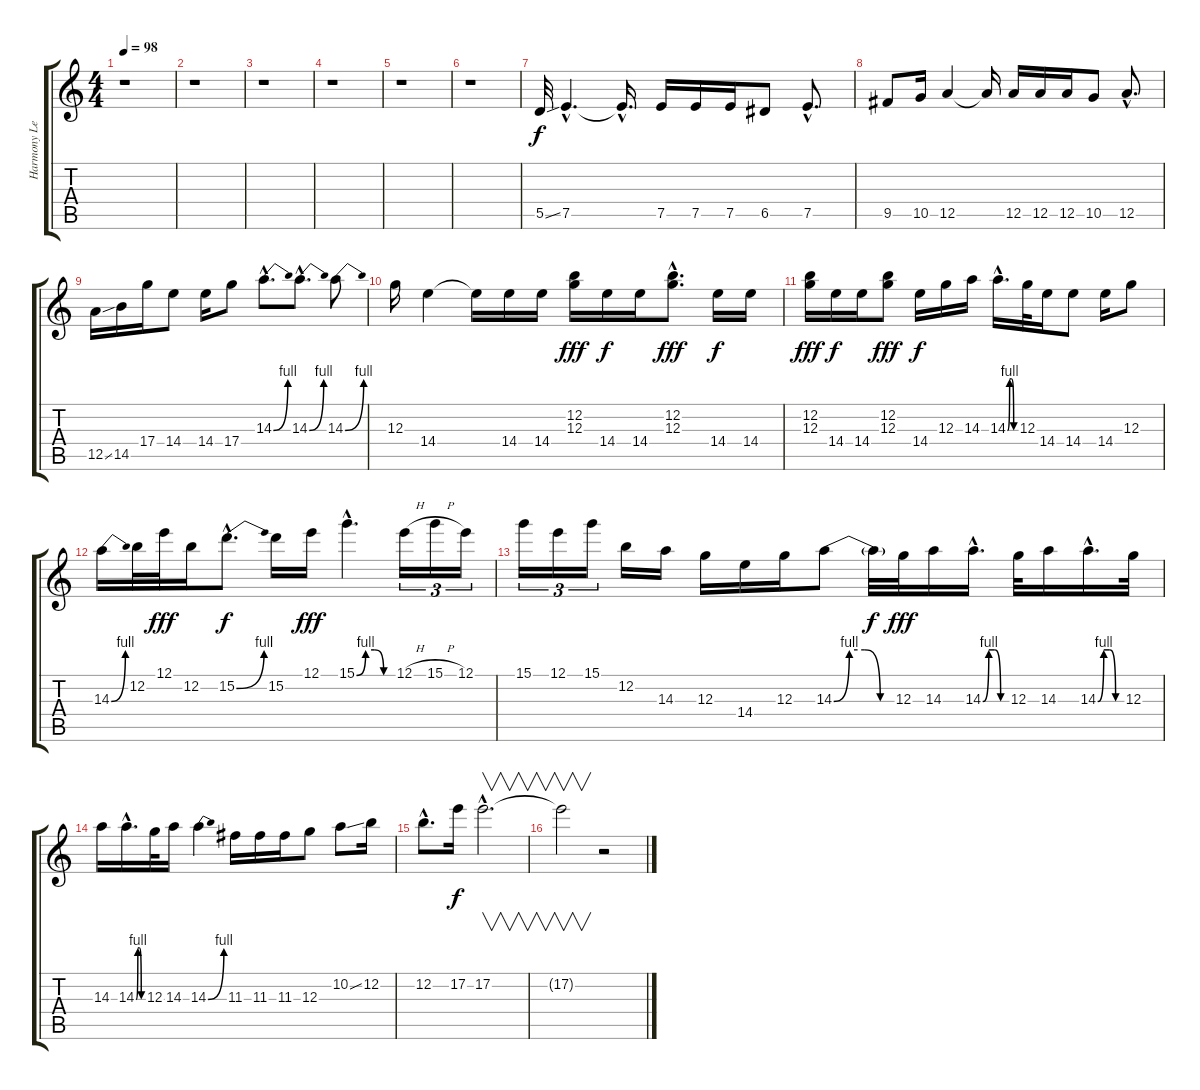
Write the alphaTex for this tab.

\track ("Harmony Leads" "Harmony Le") {instrument overdrivenguitar}
\staff {score tabs}
\tuning (E4 B3 G3 D3 A2 E2) {hide}
\ts (4 4)
\tempo 98
\clef g2
\ks c
r.1{dy fff} |
r.1 |
r.1 |
r.1 |
r.1 |
r.1 |
5.5{ss}.32{dy f volume 16} 7.5{hac}.4{d} 7.5{hac t}.16{d} 7.5.16 7.5.16 7.5.16 6.5.8 7.5{hac}.8{d} |
9.5.8 10.5.16 12.5.4 12.5{t}.16 12.5.16 12.5.16 12.5.16 10.5.8 12.5{hac}.8{d} |
12.5{ss}.16 14.5.16 17.4.16 14.4.8 14.4.16 17.4.8 14.3{be (bend 0 0 60 4) hac}.8{d} 14.3{be (bend 0 0 60 4) hac}.8{d} 14.3{be (bend 0 0 60 4)}.8 |
12.3.16 14.4.4 14.4{t}.16 14.4.16 14.4.16 (12.2 12.3).16{dy fff} 14.4.16{dy f} 14.4.16 (12.2{hac} 12.3{hac}).8{d dy fff} 14.4.16{dy f} 14.4.16 |
(12.2 12.3).16{dy fff} 14.4.16{dy f} 14.4.16 (12.2 12.3).8{dy fff} 14.4.16{dy f} 12.3.16 14.3.16 14.3{be (custom 0 0 15 4 30 4 45 0 60 0) hac}.16{d} 12.3.32 14.4.16 14.4.8 14.4.16 12.3.8 |
14.3{be (bend 0 0 60 4)}.16 12.2.32 12.1.32{dy fff} 12.2.16 15.2{be (bend 0 0 60 4) hac}.8{d dy f} 15.2.16 12.1.16{dy fff} 15.1{be (custom 0 0 15 4 30 4 45 0 60 0) hac}.4{d} 12.1{h}.16{tu (3 2)} 15.1{h}.16{tu (3 2)} 12.1.16{tu (3 2)} |
15.1.16{tu (3 2)} 12.1.16{tu (3 2)} 15.1.16{tu (3 2)} 12.2.16 14.3.16 12.3.16 14.4.16 12.3.16 14.3{be (custom 0 0 15 4 30 4 45 0 60 0)}.8 14.3{t}.32{dy f} 12.3.32{dy fff} 14.3.16 14.3{be (custom 0 0 15 4 30 4 45 0 60 0) hac}.16{d} 12.3.32 14.3.16 14.3{be (custom 0 0 15 4 30 4 45 0 60 0) hac}.16{d} 12.3.32 |
14.3.16 14.3{be (custom 0 0 15 4 30 4 45 0 60 0) hac}.16{d} 12.3.32 14.3.16 14.3{be (bend 0 0 60 4)}.4 11.3.16 11.3.16 11.3.16 12.3.8 10.2{ss}.8 12.2.16 |
12.2{hac}.8{d} 17.2.16{dy f} 17.2{hac}.2{v d} |
17.2{t}.2{v} r.2
